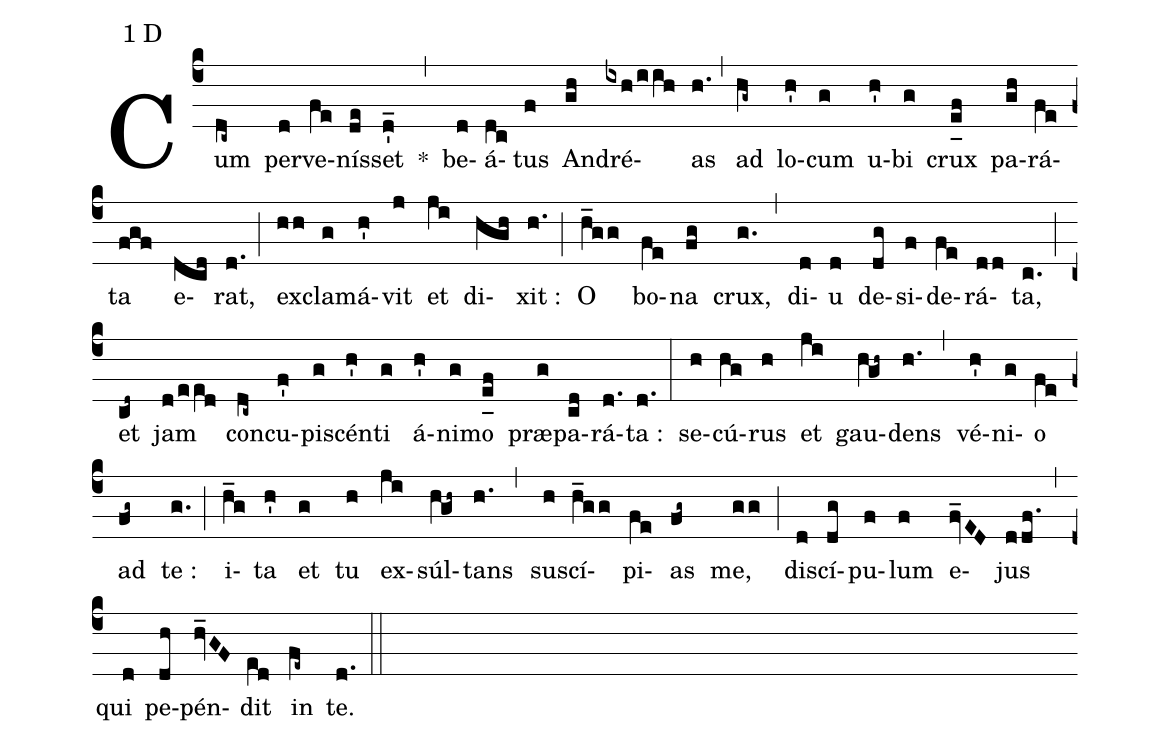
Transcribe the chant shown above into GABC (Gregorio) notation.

mode:1 D;
%%
(c4) Cum(dc~) per(d)ve(fe)nís(de)set(d'_) *(,) be(d)á(dc)tus(f) An(gh)dré(ixh/iih)as(h.) (,) ad(hg~) lo(h')cum(g) u(h')bi(g) crux(e_[uh:l]f) pa(gh)rá(fe)ta(fgf) e(dcd)rat,(d.) (;) ex(hh)cla(g)má(h')vit(j) et(ji) di(hgh)xit :(h.) (;) O(h_gg) bo(fe)na(fg) crux,(g.) (,) di(d)u(d) de(dg)si(f)de(fe)rá(dd)ta,(c.) (;) et(cd~) jam(d/ee[ll:1]d) con(dc~)cu(f')pi(g)scén(h')ti(g) á(h')ni(g)mo(e_[uh:l]f) præ(g)pa(cd)rá(d.)ta :(d.) (:) se(h)cú(hg)rus(h) et(ji) gau(hV!gh~)dens(h.) (,) vé(h')ni(g)o(fe) ad(fg~) te :(g.) (;) i(h_g)ta(h') et(g) tu(h) ex(ji)súl(hV!gh~)tans(h.) (,) sus(h)cí(h_gg)pi(fe)as(fg~) me,(gg) (;) di(d)scí(dg)pu(f)lum(f) e(fv_ED)jus(ddf.) (,) qui(d) pe(dh)pén(hv_GF)dit(e[ll:1]d) in(fe~) te.(d.) (::)
